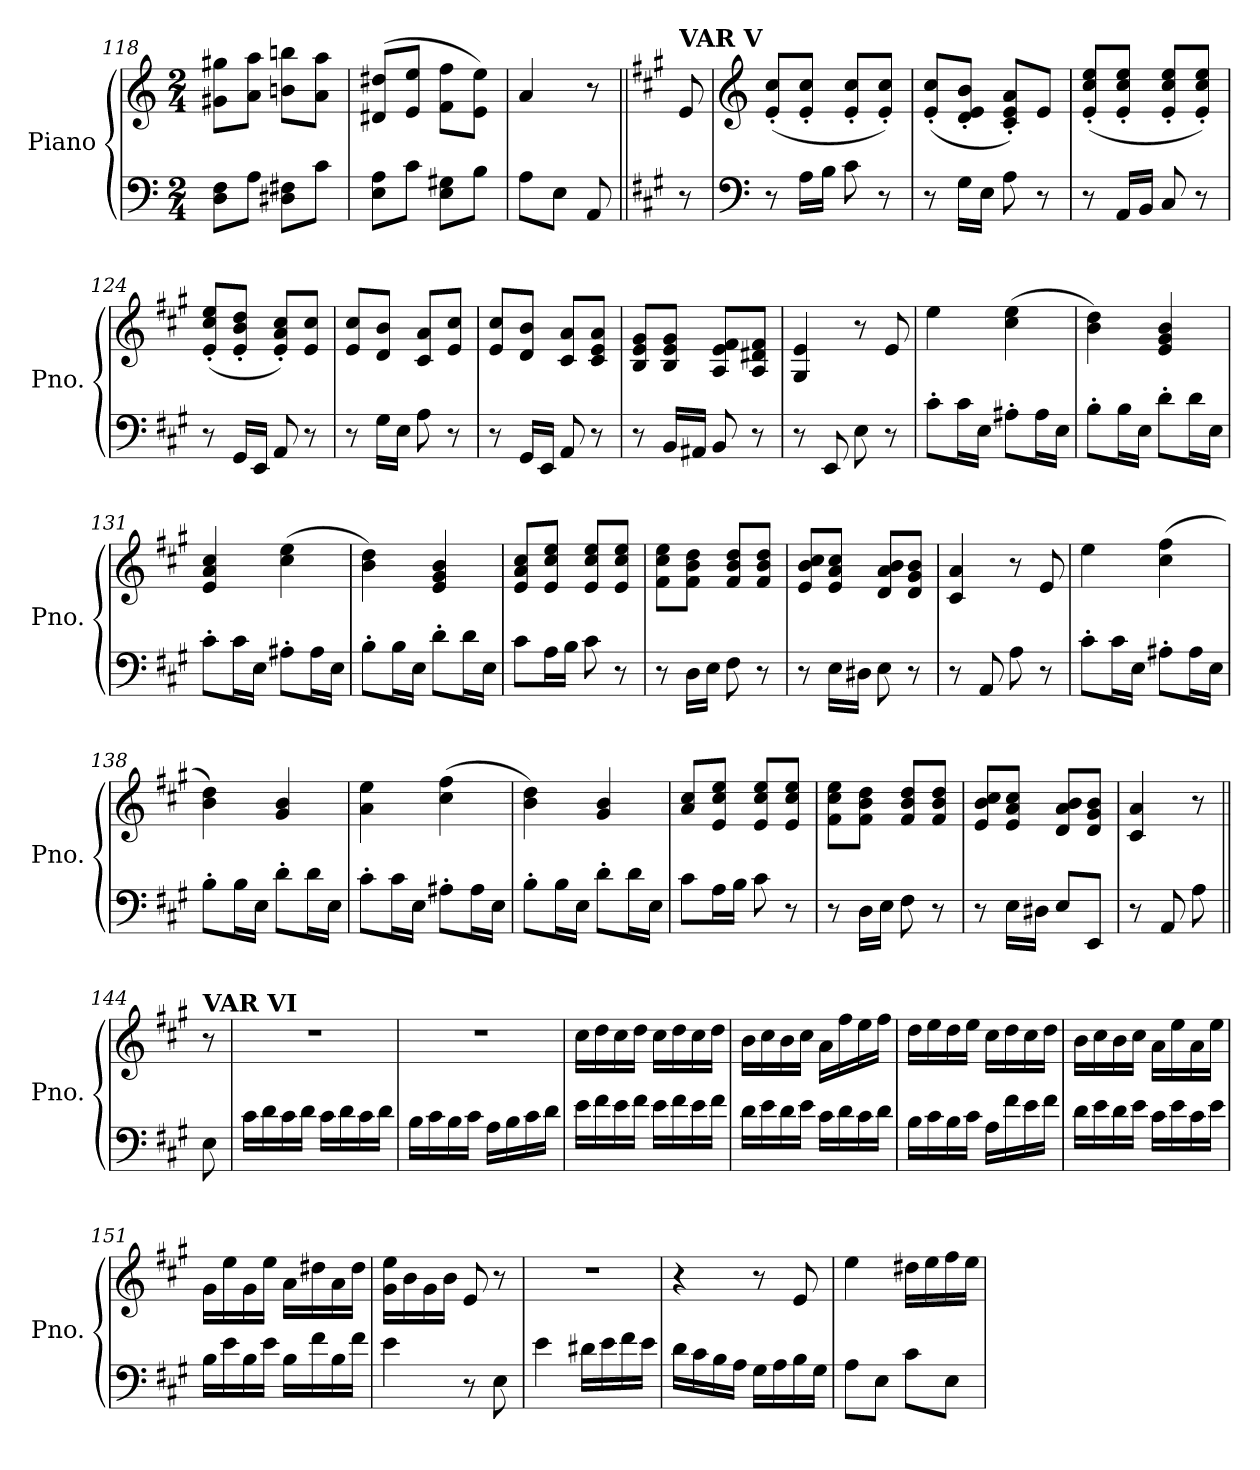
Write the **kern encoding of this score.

**kern	**kern
*part1	*part1
*staff2	*staff1
*I"Piano	*
*I'Pno.	*
*clefF4	*clefG2
*k[]	*k[]
*a:	*a:
*M2/4	*M2/4
=118	=118
8D\ 8F\L	8g#X\ 8gg#X\L
8A\J	8a\ 8aa\J
8D#X\ 8F#X\L	8bn\ 8bbn\L
8c\J	8a\ 8aa\J
=119	=119
8E\ 8A\L	(>8d#X/ 8dd#X/L
8c\J	8e/ 8ee/J
8E\ 8G#X\L	8f\ 8ff\L
8B\J	8e\ 8ee\J)
=120	=120
8A\L	4a/
8E\J	.
8AA/	8r
=120X4||	=120X4||
*k[f#c#g#]	*k[f#c#g#]
!	!LO:TX:a:B:t=VAR V
8r	8e/
=121	=121
*clefF4	*clefG2
8r	(<8e/' 8cc#/'L
16A\LL	8e/' 8cc#/'J
16B\JJ	.
8c#\	8e/' 8cc#/'L
8r	8e/' 8cc#/'J)
=122	=122
8r	(<8e/' 8cc#/'L
16G#\LL	8d/' 8e/' 8b/'J
16E\JJ	.
8A\	8c#/' 8e/' 8a/'L)
8r	8e/J
=123	=123
8r	(<8e/' 8cc#/' 8ee/'L
16AA/LL	8e/' 8cc#/' 8ee/'J
16BB/JJ	.
8C#/	8e/' 8cc#/' 8ee/'L
8r	8e/' 8cc#/' 8ee/'J)
!!LO:LB:g=z
=124	=124
8r	(<8e/' 8cc#/' 8ee/'L
16GG#/LL	8e/' 8b/' 8dd/'J
16EE/JJ	.
8AA/	8e/' 8a/' 8cc#/'L)
8r	8e/ 8cc#/J
=125	=125
8r	8e/ 8cc#/L
16G#\LL	8d/ 8b/J
16E\JJ	.
8A\	8c#/ 8a/L
8r	8e/ 8cc#/J
=126	=126
8r	8e/ 8cc#/L
16GG#/LL	8d/ 8b/J
16EE/JJ	.
8AA/	8c#/ 8a/L
8r	8c#/ 8e/ 8a/J
=127	=127
8r	8B/ 8e/ 8g#/L
16BB/LL	8B/ 8e/ 8g#/J
16AA#X/JJ	.
8BB/	8A/ 8e/ 8f#/L
8r	8A/ 8d#X/ 8f#/J
=128	=128
8r	4G#/ 4e/
8EE/	.
8E\	8r
8r	8e/
=129	=129
8c#'\L	4ee\
16c#\L	.
16E\JJ	.
8A#X'\L	(>4cc#\ 4ee\
16A#\L	.
16E\JJ	.
=130	=130
8B'\L	4b\ 4dd\)
16B\L	.
16E\JJ	.
8d'\L	4e/ 4g#/ 4b/
16d\L	.
16E\JJ	.
!!LO:LB:g=z
=131	=131
8c#'\L	4e/ 4a/ 4cc#/
16c#\L	.
16E\JJ	.
8A#X'\L	(>4cc#\ 4ee\
16A#\L	.
16E\JJ	.
=132	=132
8B'\L	4b\ 4dd\)
16B\L	.
16E\JJ	.
8d'\L	4e/ 4g#/ 4b/
16d\L	.
16E\JJ	.
=133	=133
8c#\L	8e/ 8a/ 8cc#/L
16A\L	8e/ 8cc#/ 8ee/J
16B\JJ	.
8c#\	8e/ 8cc#/ 8ee/L
8r	8e/ 8cc#/ 8ee/J
=134	=134
8r	8f#\ 8cc#\ 8ee\L
16D\LL	8f#\ 8b\ 8dd\J
16E\JJ	.
8F#\	8f#/ 8b/ 8dd/L
8r	8f#/ 8b/ 8dd/J
=135	=135
8r	8e/ 8b/ 8cc#/L
16E\LL	8e/ 8a/ 8cc#/J
16D#X\JJ	.
8E\	8d/ 8a/ 8b/L
8r	8d/ 8g#/ 8b/J
=136	=136
8r	4c#/ 4a/
8AA/	.
8A\	8r
8r	8e/
=137	=137
8c#'\L	4ee\
16c#\L	.
16E\JJ	.
8A#X'\L	(>4cc#\ 4ff#\
16A#\L	.
16E\JJ	.
!!LO:LB:g=z
=138	=138
8B'\L	4b\ 4dd\)
16B\L	.
16E\JJ	.
8d'\L	4g#/ 4b/
16d\L	.
16E\JJ	.
=139	=139
8c#'\L	4a\ 4ee\
16c#\L	.
16E\JJ	.
8A#X'\L	(>4cc#\ 4ff#\
16A#\L	.
16E\JJ	.
=140	=140
8B'\L	4b\ 4dd\)
16B\L	.
16E\JJ	.
8d'\L	4g#/ 4b/
16d\L	.
16E\JJ	.
=141	=141
8c#\L	8a/ 8cc#/L
16A\L	8e/ 8cc#/ 8ee/J
16B\JJ	.
8c#\	8e/ 8cc#/ 8ee/L
8r	8e/ 8cc#/ 8ee/J
=142	=142
8r	8f#\ 8cc#\ 8ee\L
16D\LL	8f#\ 8b\ 8dd\J
16E\JJ	.
8F#\	8f#/ 8b/ 8dd/L
8r	8f#/ 8b/ 8dd/J
=143	=143
8r	8e/ 8b/ 8cc#/L
16E\LL	8e/ 8a/ 8cc#/J
16D#X\JJ	.
8E/L	8d/ 8a/ 8b/L
8EE/J	8d/ 8g#/ 8b/J
=144	=144
8r	4c#/ 4a/
8AA/	.
8A\	8r
=144X5||	=144X5||
!	!LO:TX:a:B:t=VAR VI
8E\	8r
!!LO:LB:g=z
=145	=145
16c#\LL	2r
16d\	.
16c#\	.
16d\JJ	.
16c#\LL	.
16d\	.
16c#\	.
16d\JJ	.
=146	=146
16B\LL	2r
16c#\	.
16B\	.
16c#\JJ	.
16A\LL	.
16B\	.
16c#\	.
16d\JJ	.
=147	=147
16e\LL	16cc#\LL
16f#\	16dd\
16e\	16cc#\
16f#\JJ	16dd\JJ
16e\LL	16cc#\LL
16f#\	16dd\
16e\	16cc#\
16f#\JJ	16dd\JJ
=148	=148
16d\LL	16b\LL
16e\	16cc#\
16d\	16b\
16e\JJ	16cc#\JJ
16c#\LL	16a\LL
16d\	16ff#\
16c#\	16ee\
16d\JJ	16ff#\JJ
!!LO:LB:g=z
=149	=149
16B\LL	16dd\LL
16c#\	16ee\
16B\	16dd\
16c#\JJ	16ee\JJ
16A\LL	16cc#\LL
16f#\	16dd\
16e\	16cc#\
16f#\JJ	16dd\JJ
=150	=150
16d\LL	16b\LL
16e\	16cc#\
16d\	16b\
16e\JJ	16cc#\JJ
16c#\LL	16a\LL
16e\	16ee\
16c#\	16a\
16e\JJ	16ee\JJ
=151	=151
16B\LL	16g#\LL
16e\	16ee\
16B\	16g#\
16e\JJ	16ee\JJ
16B\LL	16a\LL
16f#\	16dd#X\
16B\	16a\
16f#\JJ	16dd#\JJ
=152	=152
4e\	16g#\ 16ee\LL
.	16b\
.	16g#\
.	16b\JJ
8r	8e/
8E\	8r
=153	=153
4e\	2r
16d#X\LL	.
16e\	.
16f#\	.
16e\JJ	.
!!LO:PB:g=z
=154	=154
16d\LL	4r
16c#\	.
16B\	.
16A\JJ	.
16G#\LL	8r
16A\	.
16B\	8e/
16G#\JJ	.
=155	=155
8A\L	4ee\
8E\J	.
8c#\L	16dd#X\LL
.	16ee\
8E\J	16ff#\
.	16ee\JJ
=	=
*-	*-
